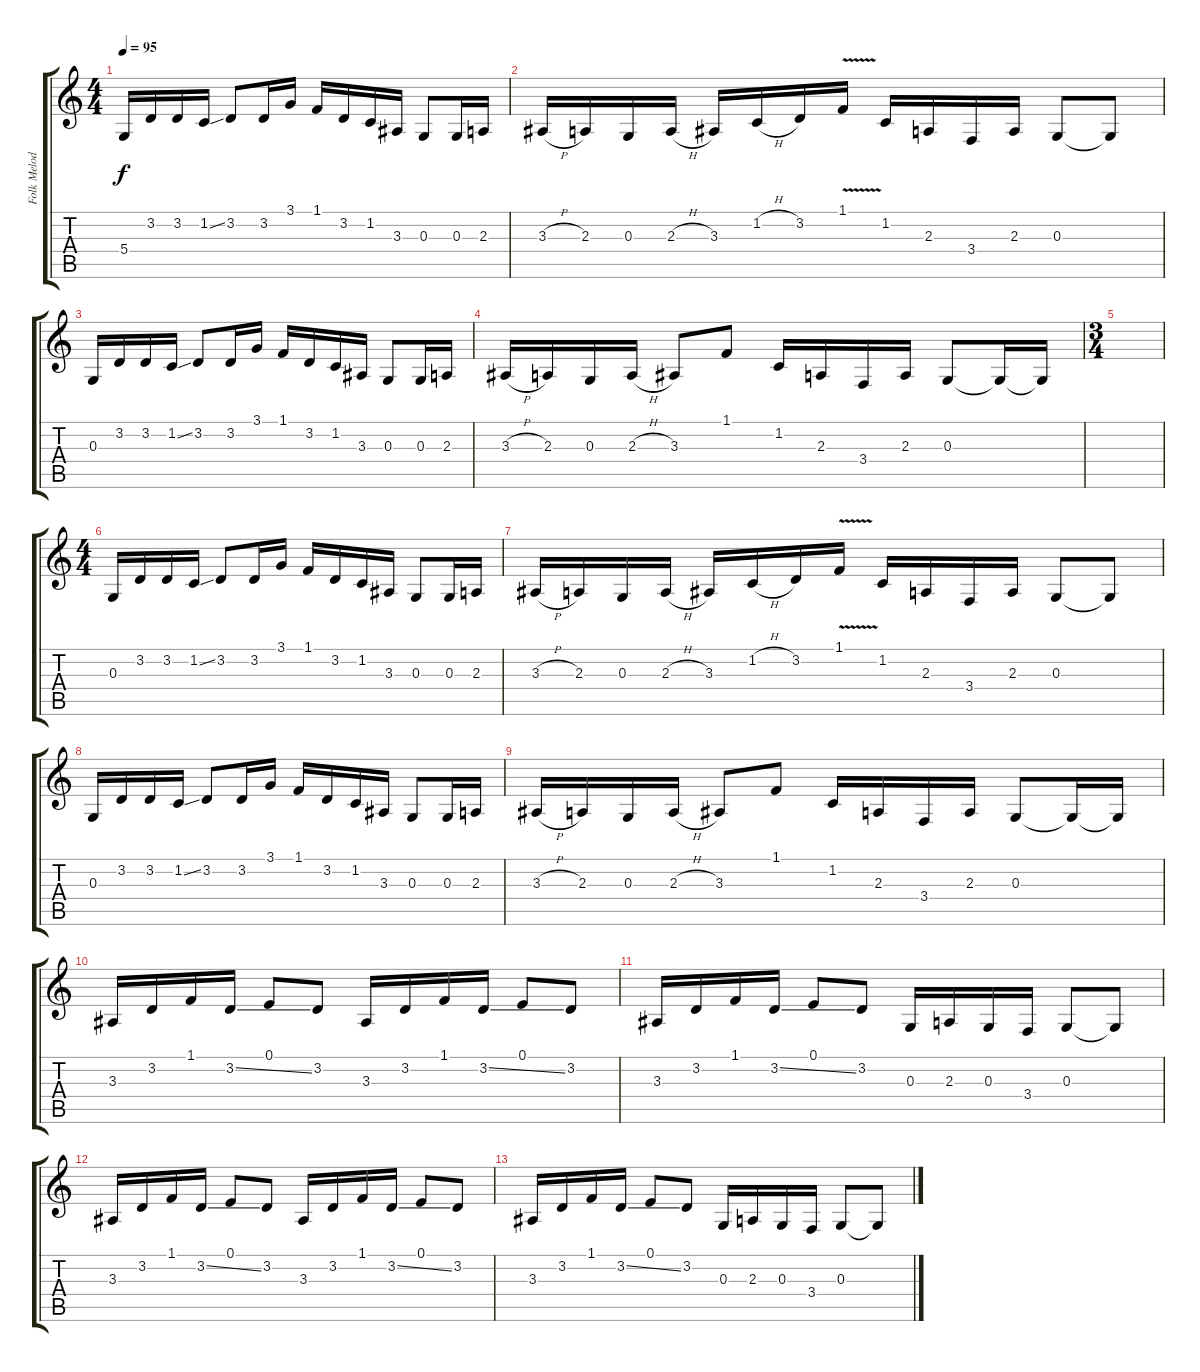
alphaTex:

\track ("Folk Melody Track" "Folk Melod") {instrument flute}
\staff {score tabs}
\tuning (E4 B3 G3 D3 A2 E2) {hide}
\ts (4 4)
\tempo 95
\clef g2
\ks c
5.4.16{dy f instrument flute} 3.2.16 3.2.16 1.2{ss}.16 3.2.8 3.2.16 3.1.16 1.1.16 3.2.16 1.2.16 3.3.16 0.3.8 0.3.16 2.3.16 |
3.3{h}.16 2.3.16 0.3.16 2.3{h}.16 3.3.16 1.2{h}.16 3.2.16 1.1{v}.16 1.2.16 2.3.16 3.4.16 2.3.16 0.3.8 0.3{t}.8 |
0.3.16 3.2.16 3.2.16 1.2{ss}.16 3.2.8 3.2.16 3.1.16 1.1.16 3.2.16 1.2.16 3.3.16 0.3.8 0.3.16 2.3.16 |
3.3{h}.16 2.3.16 0.3.16 2.3{h}.16 3.3.8 1.1.8 1.2.16 2.3.16 3.4.16 2.3.16 0.3.8 0.3{t}.16 0.3{t}.16 |
\ts (3 4)
|
\ts (4 4)
0.3.16 3.2.16 3.2.16 1.2{ss}.16 3.2.8 3.2.16 3.1.16 1.1.16 3.2.16 1.2.16 3.3.16 0.3.8 0.3.16 2.3.16 |
3.3{h}.16 2.3.16 0.3.16 2.3{h}.16 3.3.16 1.2{h}.16 3.2.16 1.1{v}.16 1.2.16 2.3.16 3.4.16 2.3.16 0.3.8 0.3{t}.8 |
0.3.16 3.2.16 3.2.16 1.2{ss}.16 3.2.8 3.2.16 3.1.16 1.1.16 3.2.16 1.2.16 3.3.16 0.3.8 0.3.16 2.3.16 |
3.3{h}.16 2.3.16 0.3.16 2.3{h}.16 3.3.8 1.1.8 1.2.16 2.3.16 3.4.16 2.3.16 0.3.8 0.3{t}.16 0.3{t}.16 |
3.3.16 3.2.16 1.1.16 3.2{ss}.16 0.1.8 3.2.8 3.3.16 3.2.16 1.1.16 3.2{ss}.16 0.1.8 3.2.8 |
3.3.16 3.2.16 1.1.16 3.2{ss}.16 0.1.8 3.2.8 0.3.16 2.3.16 0.3.16 3.4.16 0.3.8 0.3{t}.8 |
3.3.16 3.2.16 1.1.16 3.2{ss}.16 0.1.8 3.2.8 3.3.16 3.2.16 1.1.16 3.2{ss}.16 0.1.8 3.2.8 |
3.3.16 3.2.16 1.1.16 3.2{ss}.16 0.1.8 3.2.8 0.3.16 2.3.16 0.3.16 3.4.16 0.3.8 0.3{t}.8
